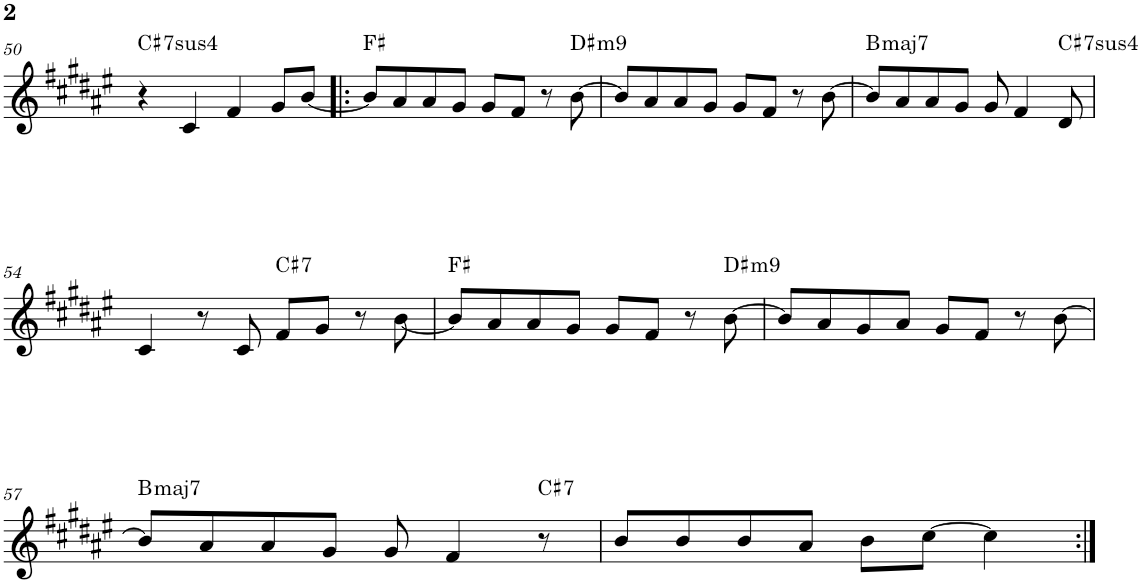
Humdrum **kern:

**kern	**harte
*part1	*part1
*staff1	*
*I"P1	*
!!LO:PB:g=z
*clefG2	*
*k[f#c#g#d#a#e#]	*
*F#:	*
*M4/4	*
=50	=50
!	!LO:H:kt=74
4r	C#:sus4(7)
4c#/	.
4f#/	.
8g#/L	.
[<8b/J	.
=51!|:	=51!|:
8b/L]	F#:maj
8a#/	.
8a#/	.
8g#/J	.
8g#/L	.
8f#/J	.
8r	.
!	!LO:H:kt=m9
[>8b\	D#:min9
=52	=52
8b/L]	.
8a#/	.
8a#/	.
8g#/J	.
8g#/L	.
8f#/J	.
8r	.
[>8b\	.
=53	=53
!	!LO:H:kt=maj7
8b/L]	B:maj7
8a#/	.
8a#/	.
8g#/J	.
8g#/	.
4f#/	.
!	!LO:H:kt=74
8d#/	C#:sus4(7)
!!LO:LB:g=z
=54	=54
4c#/	.
8r	.
8c#/	.
!	!LO:H:kt=7
8f#/L	C#:7
8g#/J	.
8r	.
[<8b\	.
=55	=55
8b/L]	F#:maj
8a#/	.
8a#/	.
8g#/J	.
8g#/L	.
8f#/J	.
8r	.
!	!LO:H:kt=m9
[>8b\	D#:min9
=56	=56
8b/L]	.
8a#/	.
8g#/	.
8a#/J	.
8g#/L	.
8f#/J	.
8r	.
[>8b\	.
!!LO:LB:g=z
=57	=57
!	!LO:H:kt=maj7
8b/L]	B:maj7
8a#/	.
8a#/	.
8g#/J	.
8g#/	.
4f#/	.
!	!LO:H:kt=7
8r	C#:7
=58	=58
8b/L	.
8b/	.
8b/	.
8a#/J	.
8b\L	.
[>8cc#\J	.
4cc#\]	.
=:|!	=:|!
*-	*-
